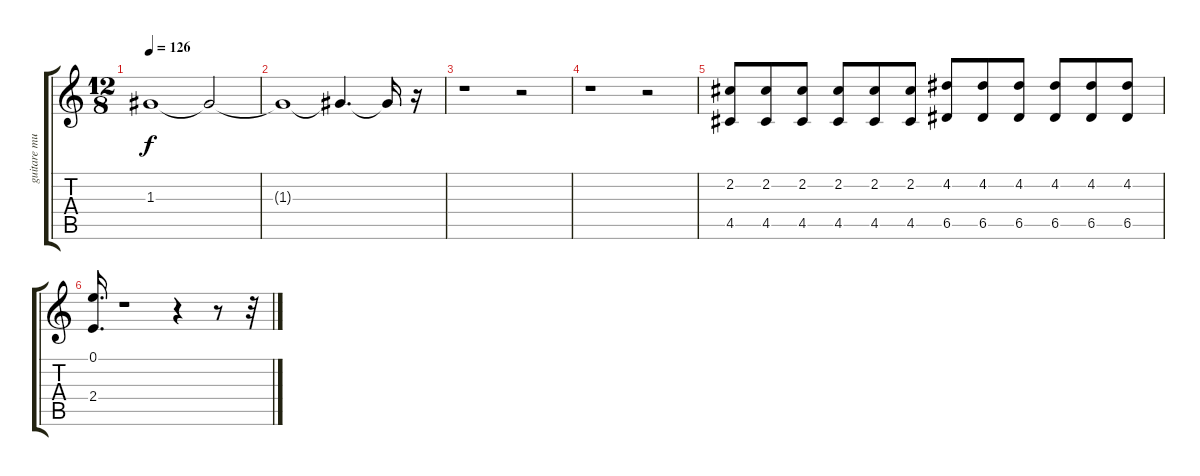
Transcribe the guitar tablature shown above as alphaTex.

\track ("guitare muted" "guitare mu") {instrument distortionguitar}
\staff {score tabs}
\tuning (E4 B3 G3 D3 A2 E2) {hide}
\ts (12 8)
\tempo 126
\clef g2
\ks c
1.3.1{dy f} 1.3{t}.2 |
1.3{t}.1 1.3{t}.4{d} 1.3{t}.16 r.16 |
r.1 r.2 |
r.1 r.2 |
(2.2 4.5).8 (2.2 4.5).8 (2.2 4.5).8 (2.2 4.5).8 (2.2 4.5).8 (2.2 4.5).8 (4.2 6.5).8 (4.2 6.5).8 (4.2 6.5).8 (4.2 6.5).8 (4.2 6.5).8 (4.2 6.5).8 |
(0.1 2.4).16{d} r.1 r.4 r.8 r.32
